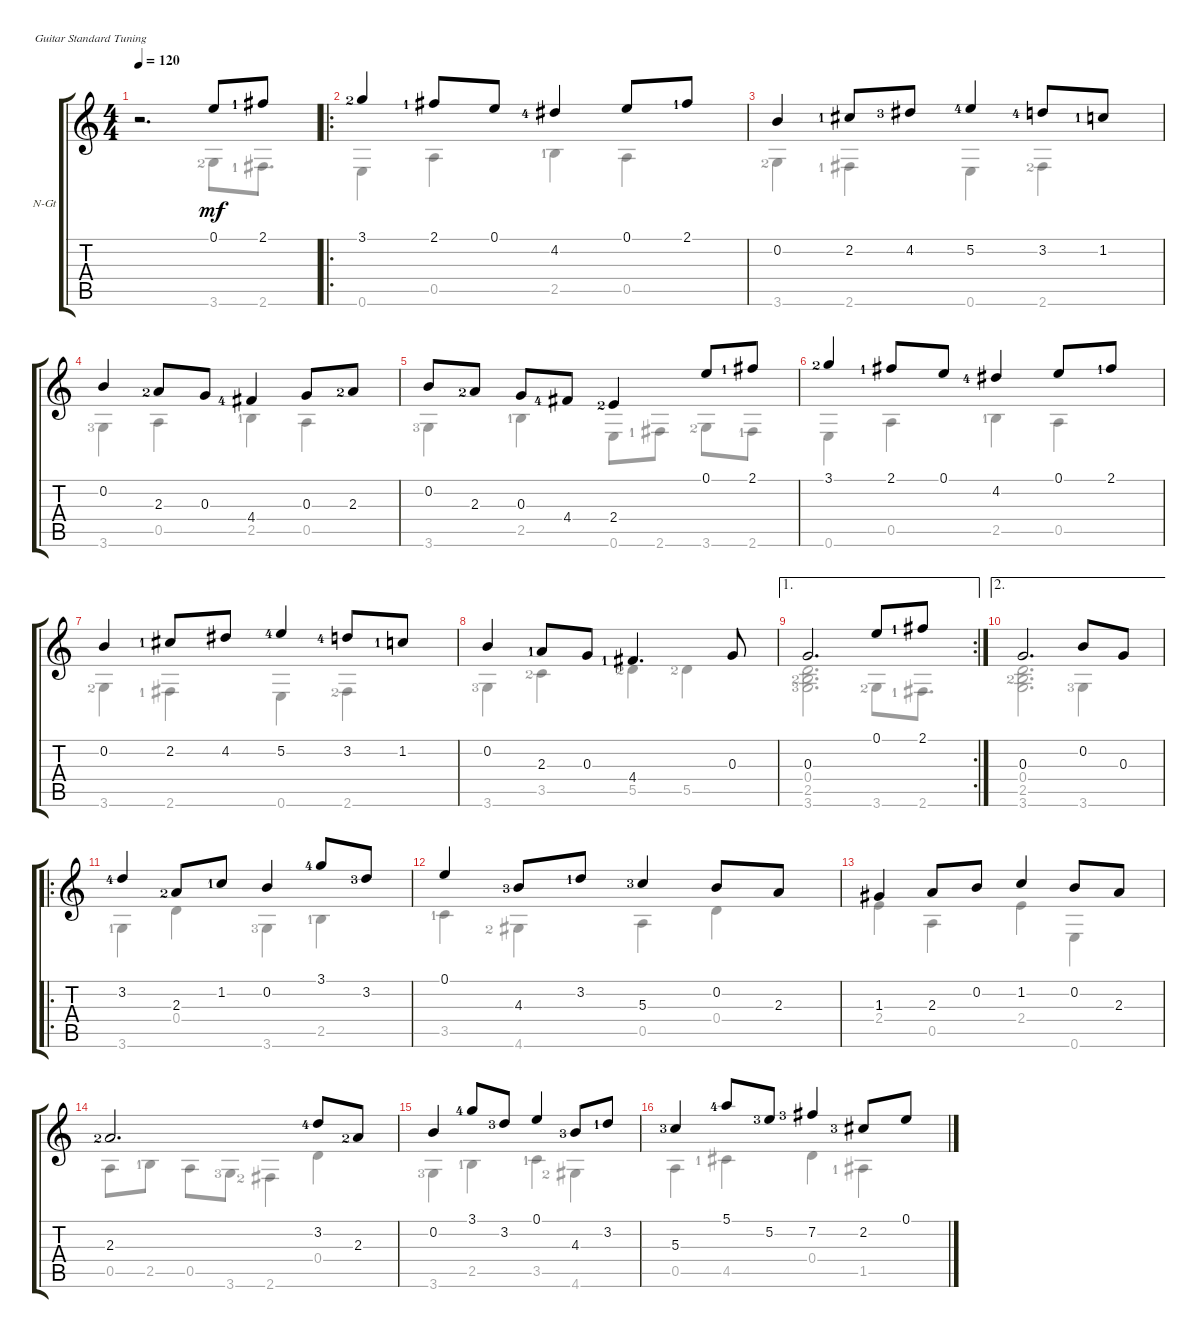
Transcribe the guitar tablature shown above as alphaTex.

\defaultSystemsLayout 4
\bracketExtendMode groupsimilarinstruments
\firstSystemTrackNameOrientation horizontal
\otherSystemsTrackNameOrientation horizontal
\track ("Nylon Guitar" "N-Gt") {instrument acousticguitarnylon}
\staff {score tabs}
\tuning (E4 B3 G3 D3 A2 E2)
\voice
\ts (4 4)
\tempo 120
\clef g2
\ks c
r.2{d dy mf instrument acousticguitarnylon} 0.1.8 2.1{lf 2}.8 |
\ro
3.1{lf 3}.4 2.1{lf 2}.8 0.1.8 4.2{lf 5}.4 0.1.8 2.1{lf 2}.8 |
0.2.4 2.2{lf 2}.8 4.2{lf 4}.8 5.2{lf 5}.4 3.2{lf 5}.8 1.2{lf 2}.8 |
0.2.4 2.3{lf 3}.8 0.3.8 4.4{lf 5}.4 0.3.8 2.3{lf 3}.8 |
0.2.8 2.3{lf 3}.8 0.3.8 4.4{lf 5}.8 2.4{lf 3}.4 0.1.8 2.1{lf 2}.8 |
3.1{lf 3}.4 2.1{lf 2}.8 0.1.8 4.2{lf 5}.4 0.1.8 2.1{lf 2}.8 |
0.2.4 2.2{lf 2}.8 4.2.8 5.2{lf 5}.4 3.2{lf 5}.8 1.2{lf 2}.8 |
0.2.4 2.3{lf 2}.8 0.3.8 4.4{lf 2}.4{d} 0.3.8 |
\ae 1
\rc 2
0.3.2{d} 0.1.8 2.1{lf 2}.8 |
\ae 2
0.3.2{d} 0.2.8 0.3.8 |
\ro
3.2{lf 5}.4 2.3{lf 3}.8 1.2{lf 2}.8 0.2.4 3.1{lf 5}.8 3.2{lf 4}.8 |
0.1.4 4.3{lf 4}.8 3.2{lf 2}.8 5.3{lf 4}.4 0.2.8 2.3.8 |
1.3.4 2.3.8 0.2.8 1.2.4 0.2.8 2.3.8 |
2.3{lf 3}.2{d} 3.2{lf 5}.8 2.3{lf 3}.8 |
0.2.4 3.1{lf 5}.8 3.2{lf 4}.8 0.1.4 4.3{lf 4}.8 3.2{lf 2}.8 |
5.3{lf 4}.4 5.1{lf 5}.8 5.2{lf 4}.8 7.2{lf 4}.4 2.2{lf 4}.8 0.1.8
\voice
\clef g2
\ottava regular
\simile none
\ks c
r.2{d dy mf} 3.6{lf 3}.8 2.6{lf 2}.8{d} |
0.6.4 0.5.4 2.5{lf 2}.4 0.5.4 |
3.6{lf 3}.4 2.6{lf 2}.4 0.6.4 2.6{lf 3}.4 |
3.6{lf 4}.4 0.5.4 2.5{lf 2}.4 0.5.4 |
3.6{lf 4}.4 2.5{lf 2}.4 0.6.8 2.6{lf 2}.8 3.6{lf 3}.8 2.6{lf 2}.8 |
0.6.4 0.5.4 2.5{lf 2}.4 0.5.4 |
3.6{lf 3}.4 2.6{lf 2}.4 0.6.4 2.6{lf 3}.4 |
3.6{lf 4}.4 3.5{lf 3}.4 5.5{lf 3}.4 5.5{lf 3}.4 |
(2.5{lf 3} 3.6{lf 4} 0.4).2{d} 3.6{lf 3}.8 2.6{lf 2}.8{d} |
(2.5{lf 3} 3.6 0.4).2{d} 3.6{lf 4}.4 |
3.6{lf 2}.4 0.4.4 3.6{lf 4}.4 2.5{lf 2}.4 |
3.5{lf 2}.4 4.6{lf 3}.4 0.5.4 0.4.4 |
2.4.4 0.5.4 2.4.4 0.6.4 |
0.5.8 2.5{lf 2}.8 0.5.8 3.6{lf 4}.8 2.6{lf 3}.4 0.4.4 |
3.6{lf 4}.4 2.5{lf 2}.4 3.5{lf 2}.4 4.6{lf 3}.4 |
0.5.4 4.5{lf 2}.4 0.4.4 1.5{lf 2}.4
